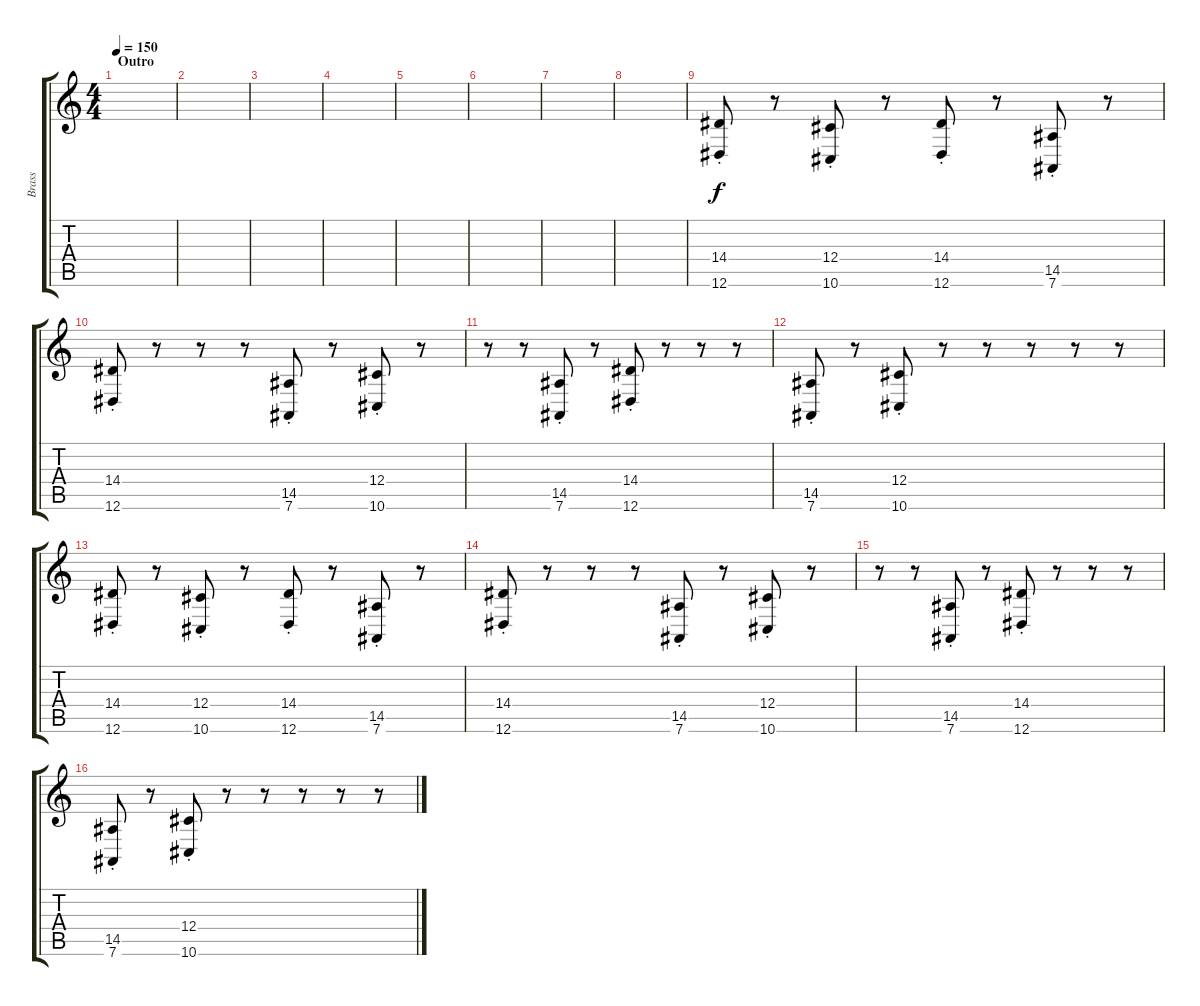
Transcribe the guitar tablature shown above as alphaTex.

\track ("Brass" "Brass") {instrument synthbrass1}
\staff {score tabs}
\tuning (Eb4 Bb3 Gb3 Db3 Ab2 Eb2) {hide}
\ts (4 4)
\section ("" "Outro")
\tempo 150
\clef g2
\ks c
|
|
|
|
|
|
|
|
(14.4{st} 12.6{st}).8{volume 7} r.8 (12.4{st} 10.6{st}).8 r.8 (14.4{st} 12.6{st}).8 r.8 (14.5{st} 7.6{st}).8 r.8 |
(14.4{st} 12.6{st}).8 r.8 r.8 r.8 (14.5{st} 7.6{st}).8 r.8 (12.4{st} 10.6{st}).8 r.8 |
r.8 r.8 (14.5{st} 7.6{st}).8 r.8 (14.4{st} 12.6{st}).8 r.8 r.8 r.8 |
(14.5{st} 7.6{st}).8 r.8 (12.4{st} 10.6{st}).8 r.8 r.8 r.8 r.8 r.8 |
(14.4{st} 12.6{st}).8 r.8 (12.4{st} 10.6{st}).8 r.8 (14.4{st} 12.6{st}).8 r.8 (14.5{st} 7.6{st}).8 r.8 |
(14.4{st} 12.6{st}).8 r.8 r.8 r.8 (14.5{st} 7.6{st}).8 r.8 (12.4{st} 10.6{st}).8 r.8 |
r.8 r.8 (14.5{st} 7.6{st}).8 r.8 (14.4{st} 12.6{st}).8 r.8 r.8 r.8 |
(14.5{st} 7.6{st}).8 r.8 (12.4{st} 10.6{st}).8 r.8 r.8 r.8 r.8 r.8
